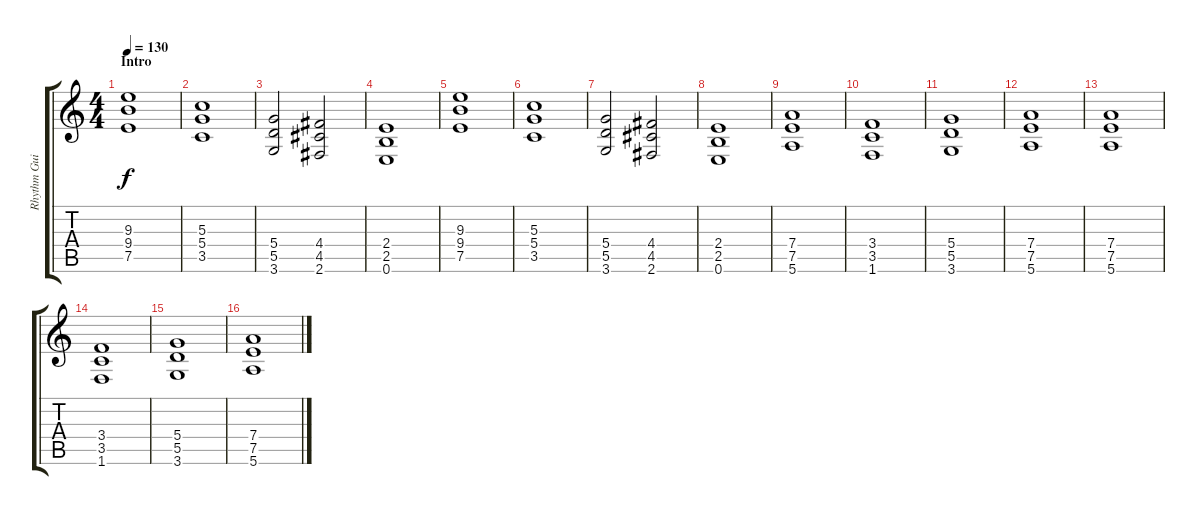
\track ("Rhythm Guitar" "Rhythm Gui") {instrument distortionguitar}
\staff {score tabs}
\tuning (E4 B3 G3 D3 A2 E2) {hide}
\ts (4 4)
\section ("" "Intro")
\tempo 130
\clef g2
\ks c
(9.3 9.4 7.5).1{dy f instrument distortionguitar} |
(5.3 5.4 3.5).1 |
(5.4 5.5 3.6).2 (4.4 4.5 2.6).2 |
(2.4 2.5 0.6).1 |
(9.3 9.4 7.5).1 |
(5.3 5.4 3.5).1 |
(5.4 5.5 3.6).2 (4.4 4.5 2.6).2 |
(2.4 2.5 0.6).1 |
(7.4 7.5 5.6).1 |
(3.4 3.5 1.6).1 |
(5.4 5.5 3.6).1 |
(7.4 7.5 5.6).1 |
(7.4 7.5 5.6).1 |
(3.4 3.5 1.6).1 |
(5.4 5.5 3.6).1 |
(7.4 7.5 5.6).1
